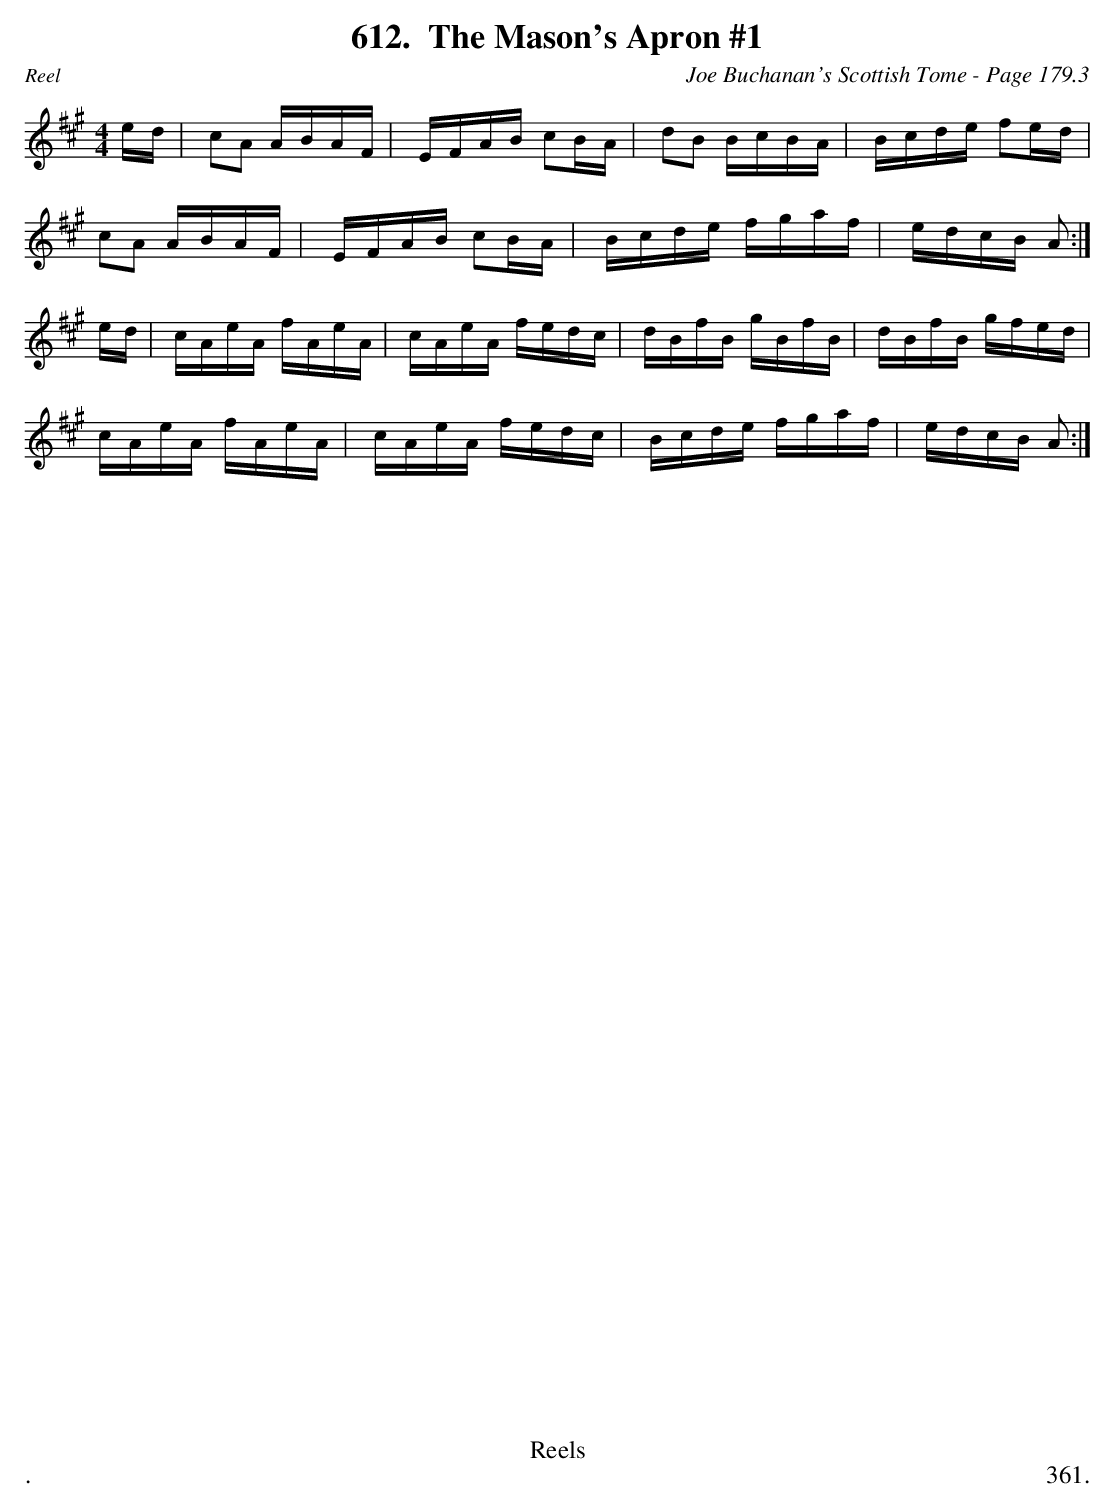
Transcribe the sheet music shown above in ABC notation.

X:1
T:Mason's Apron #1, The
C:Joe Buchanan's Scottish Tome - Page 179.3
L:1/8
M:4/4
K:A
e/d/ | cA A/B/A/F/  | E/F/A/B/  cB/A/  | dB B/c/B/A/  | B/c/d/e/  fe/d/  |
cA A/B/A/F/  | E/F/A/B/  cB/A/  | B/c/d/e/  f/g/a/f/  | e/d/c/B/  A :|
e/d/ | c/A/e/A/  f/A/e/A/ | c/A/e/A/ f/e/d/c/ | d/B/f/B/  g/B/f/B/  | d/B/f/B/  g/f/e/d/  |
c/A/e/A/  f/A/e/A/ | c/A/e/A/ f/e/d/c/ | B/c/d/e/ f/g/a/f/ | e/d/c/B/ A :|
